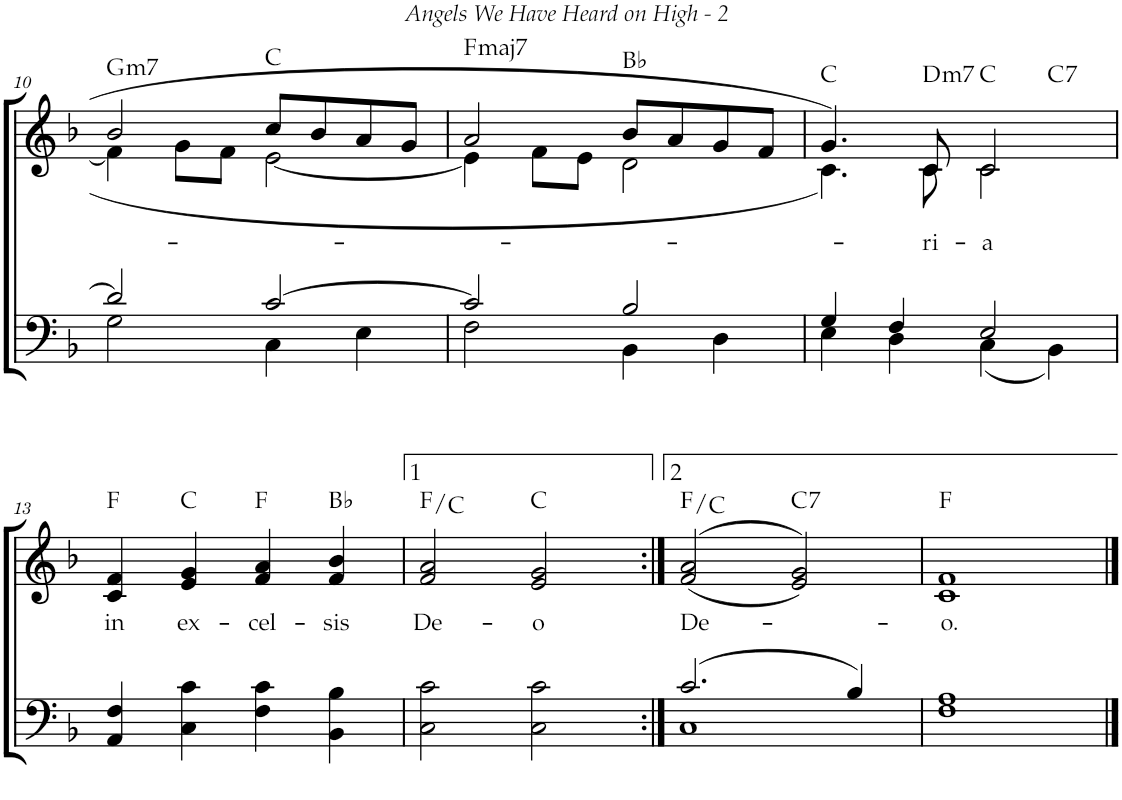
**kern	**kern	**text	**harte
*part1	*part1	*part1	*part1
*staff2	*staff1	*staff1	*
*I"Voice	*	*	*
*I'Vo.	*	*	*
!!LO:PB:g=z
*clefF4	*clefG2	*	*
*k[b-]	*k[b-]	*	*
*F:	*F:	*	*
*M2/2	*M2/2	*	*
=10	=10	=10	=10
*^	*^	*	*
!	!	!	!	!	!LO:H:kt=m7
2d/]	2G\	2b-/	4f\]	.	G:min7
.	.	.	8g\L	.	.
.	.	.	8f\J	.	.
[>2c/	4C\	8cc/L	[<2e\	.	C:maj
.	.	8b-/	.	.	.
.	4E\	8a/	.	.	.
.	.	8g/J	.	.	.
=11	=11	=11	=11	=11	=11
!	!	!	!	!	!LO:H:kt=maj7
2c/]	2F\	2a/	4e\]	.	F:maj7
.	.	.	8f\L	.	.
.	.	.	8e\J	.	.
2B-/	4BB-\	8b-/L	2d\	.	Bb:maj
.	.	8a/	.	.	.
.	4D\	8g/	.	.	.
.	.	8f/J	.	.	.
=12	=12	=12	=12	=12	=12
*	*	*	*^	*	*
4G/	4E\	4.g/	4.c\	2.ryy	.	C:maj
4F/	4D\	.	.	.	.	.
!	!	!	!	!	!LO:LY:b	!LO:H:kt=m7
.	.	8c/	8c\	.	-ri-	D:min7
!	!	!	!	!	!LO:LY:b	!
2E/	4C\	2c/	2c\	.	-a	C:maj
!	!	!	!	!	!	!LO:H:kt=7
.	4BB-\	.	.	4ryy	.	C:7
!!LO:LB:g=z
=13	=13	=13	=13	=13	=13	=13
!	!	!	!	!	!LO:LY:b	!
*v	*v	*	*	*	*	*
*	*v	*v	*v	*	*
4AA/ 4F/	4c/ 4f/	in	F:maj
!	!	!LO:LY:b	!
4C\ 4c\	4e/ 4g/	ex-	C:maj
!	!	!LO:LY:b	!
4F\ 4c\	4f/ 4a/	-cel-	F:maj
!	!	!LO:LY:b	!
4BB-\ 4B-\	4f/ 4b-/	-sis	Bb:maj
=14	=14	=14	=14
!	!	!LO:LY:b	!
2C\ 2c\	2f/ 2a/	De-	F:maj/5
!	!	!LO:LY:b	!
2C\ 2c\	2e/ 2g/	-o	C:maj
=15:|!	=15:|!	=15:|!	=15:|!
*^	*	*	*
!	!	!	!LO:LY:b	!
2.c/	1C	(<(>2f/ 2a/	De-	F:maj/5
!	!	!	!	!LO:H:kt=7
.	.	2e/ 2g/))	.	C:7
4B-/	.	.	.	.
*v	*v	*	*	*
=16	=16	=16	=16
!	!	!LO:LY:b	!
1F 1A	1c 1f	-o.	F:maj
==	==	==	==
*-	*-	*-	*-
